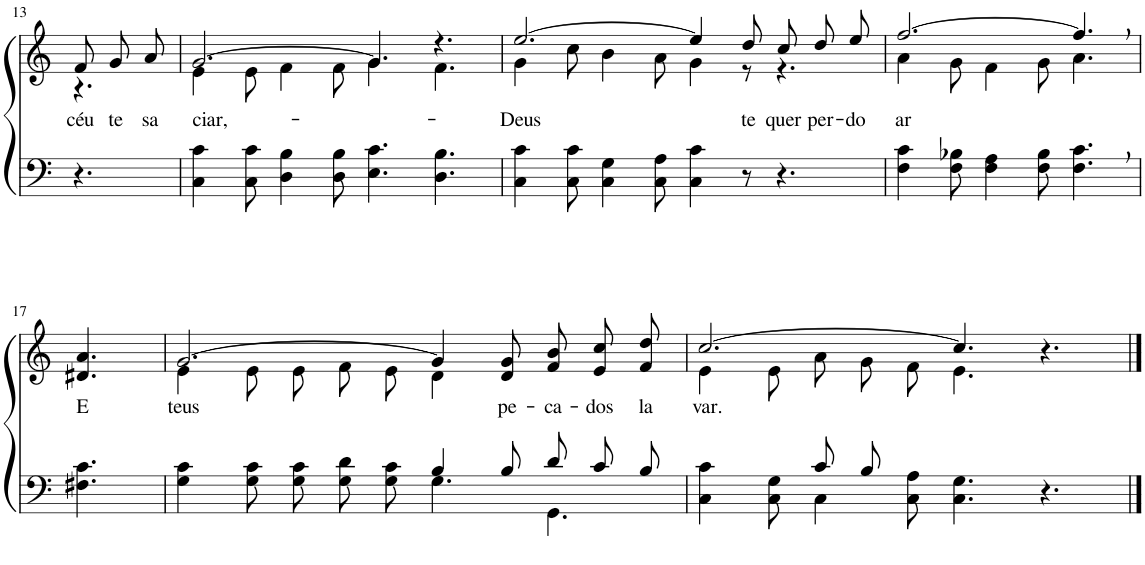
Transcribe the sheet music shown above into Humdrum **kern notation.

**kern	**kern	**text
*part2	*part1	*part1
*staff2	*staff1	*staff1
*I"Parte III e IV	*I"Parte I e II	*
!!LO:PB:g=z
*clefF4	*clefG2	*
*Trd1c2	*Trd1c2	*
*k[]	*k[]	*
*M12/8	*M12/8	*
=13	=13	=13
!	!	!LO:LY:b
*	*^	*
4.r	8f/L	4.r	céu
!	!	!	!LO:LY:b
.	8g/	.	te
!	!	!	!LO:LY:b
.	8a/J	.	sa-
=14	=14	=14	=14
!	!	!	!LO:LY:b
4C\ 4c\	[2.g/	4e\	-ciar,-
8C\ 8c\	.	8e\	.
4D\ 4B\	.	4f\	.
8D\ 8B\	.	8f\	.
4.E\ 4.c\	4.g/]	4.g\	.
4.D\ 4.B\	4.r	4.f\	.
=15	=15	=15	=15
!	!	!	!LO:LY:b
4C\ 4c\	[2.ee/	4g\	-Deus
8C\ 8c\	.	8cc\	.
4C\ 4G\	.	4b\	.
8C\ 8A\	.	8a\	.
4C\ 4c\	4ee/]	4g\	.
!	!	!	!LO:LY:b
8r	8dd/	8r	te
!	!	!	!LO:LY:b
4.r	8cc/L	4.r	quer
!	!	!	!LO:LY:b
.	8dd/	.	per-
!	!	!	!LO:LY:b
.	8ee/J	.	-do-
=16	=16	=16	=16
!	!	!	!LO:LY:b
4F\ 4c\	[2.ff/	4a\	-ar
8F\ 8B-X\	.	8g\	.
4F\ 4A\	.	4f\	.
8F\ 8B-\	.	8g\	.
4.F\, 4.c\,	4.ff,/]	4.a\	.
!!LO:LB:g=z
=17	=17	=17	=17
!	!	!	!LO:LY:b
*	*v	*v	*
4.F#X\ 4.c\	4.d#X/ 4.a/	E
=18	=18	=18
*^	*^	*
!	!	!	!	!LO:LY:b
2.ryy	4G\ 4c\	[2.g/	4e\	teus
.	8G\ 8c\	.	8e\L	.
.	8G\ 8c\L	.	8e\	.
.	8G\ 8d\	.	8f\J	.
.	8G\ 8c\J	.	8e\	.
4B/	4.G\	4g/]	4d\	.
!	!	!	!	!LO:LY:b
8B/	.	8d/ 8g/	2ryy	pe-
!	!	!	!	!LO:LY:b
8d/L	4.GG\	8f/ 8b/L	.	-ca-
!	!	!	!	!LO:LY:b
8c/	.	8e/ 8cc/	.	-dos
!	!	!	!	!LO:LY:b
8B/J	.	8f/ 8dd/J	.	la-
=19	=19	=19	=19	=19
!	!	!	!	!LO:LY:b
4.ryy	4C\ 4c\	[2.cc/	4e\	-var.
.	8C\ 8G\	.	8e\	.
8c\L	4C\	.	8a\L	.
8B\	.	.	8g\	.
8C\ 8A\J	8ryy	.	8f\J	.
4.ryy	4.C\ 4.G\	4.cc/]	4.e\	.
4.r	4.ryy	4.r	4.ryy	.
*v	*v	*	*	*
*	*v	*v	*
==	==	==
*-	*-	*-
